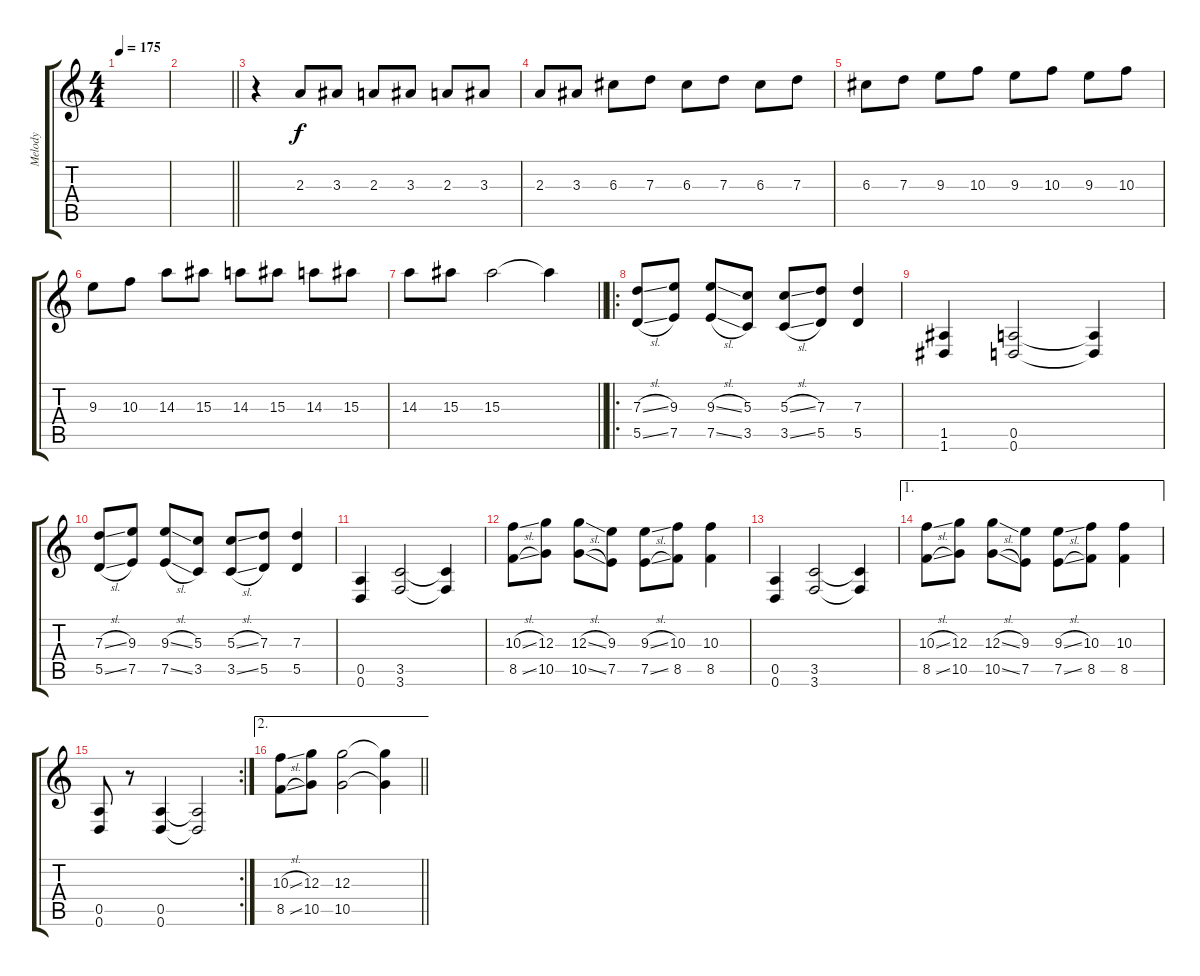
\track ("Melody" "Melody") {instrument distortionguitar}
\staff {score tabs}
\tuning (E4 B3 G3 D3 A2 D2) {hide}
\ts (4 4)
\tempo 175
\clef g2
\ks c
|
\barLineRight lightlight
|
r.4{instrument distortionguitar} 2.3.8 3.3.8 2.3.8 3.3.8 2.3.8 3.3.8 |
2.3.8 3.3.8 6.3.8 7.3.8 6.3.8 7.3.8 6.3.8 7.3.8 |
6.3.8 7.3.8 9.3.8 10.3.8 9.3.8 10.3.8 9.3.8 10.3.8 |
9.3.8 10.3.8 14.3.8 15.3.8 14.3.8 15.3.8 14.3.8 15.3.8 |
\barLineRight lightlight
14.3.8 15.3.8 15.3.2 15.3{t}.4 |
\ro
(7.3{sl} 5.5{sl}).8{instrument distortionguitar} (9.3 7.5).8 (9.3{sl} 7.5{sl}).8 (5.3 3.5).8 (5.3{sl} 3.5{sl}).8 (7.3 5.5).8 (7.3 5.5).4 |
(1.5 1.6).4 (0.5 0.6).2 (0.5{t} 0.6{t}).4 |
(7.3{sl} 5.5{sl}).8 (9.3 7.5).8 (9.3{sl} 7.5{sl}).8 (5.3 3.5).8 (5.3{sl} 3.5{sl}).8 (7.3 5.5).8 (7.3 5.5).4 |
(0.5 0.6).4 (3.5 3.6).2 (3.5{t} 3.6{t}).4 |
(10.3{sl} 8.5{sl}).8 (12.3 10.5).8 (12.3{sl} 10.5{sl}).8 (9.3 7.5).8 (9.3{sl} 7.5{sl}).8 (10.3 8.5).8 (10.3 8.5).4 |
(0.5 0.6).4 (3.5 3.6).2 (3.5{t} 3.6{t}).4 |
\ae 1
(10.3{sl} 8.5{sl}).8 (12.3 10.5).8 (12.3{sl} 10.5{sl}).8 (9.3 7.5).8 (9.3{sl} 7.5{sl}).8 (10.3 8.5).8 (10.3 8.5).4 |
\rc 2
(0.5 0.6).8 r.8 (0.5 0.6).4 (0.5{t} 0.6{t}).2 |
\ae 2
\barLineRight lightlight
(10.3{sl} 8.5{sl}).8 (12.3 10.5).8 (12.3 10.5).2 (12.3{t} 10.5{t}).4
